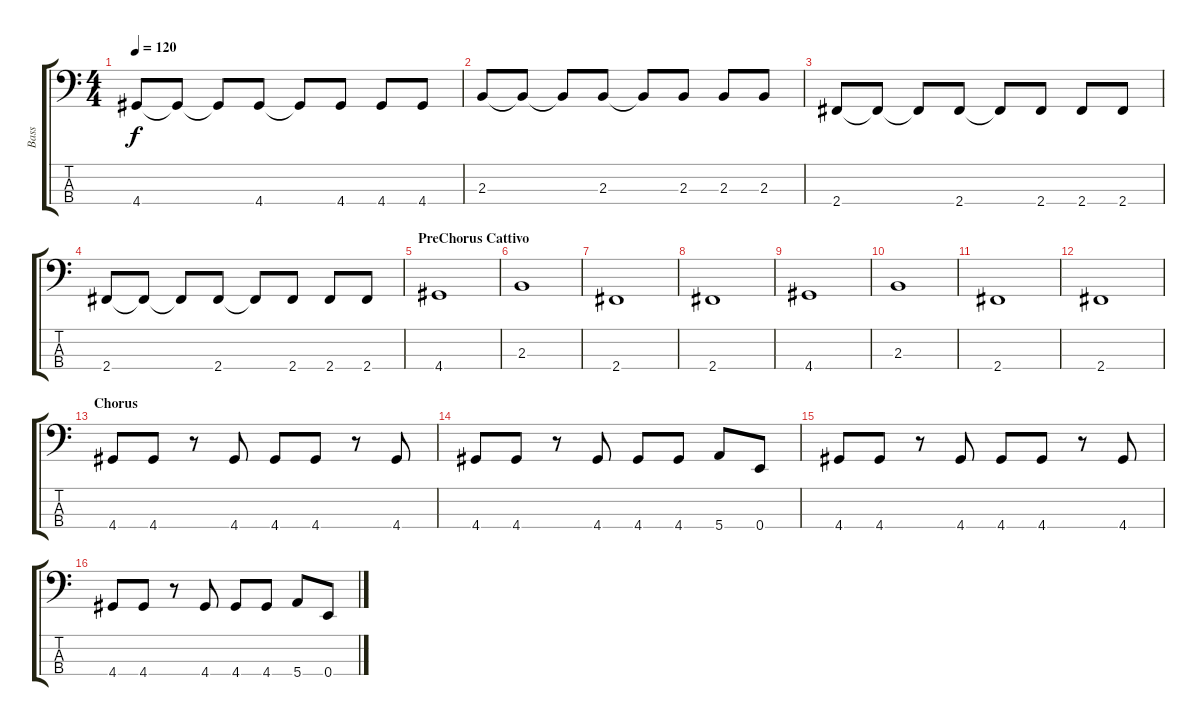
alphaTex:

\track ("Bass" "Bass") {instrument electricbassfinger}
\staff {score tabs}
\tuning (G2 D2 A1 E1) {hide}
\ts (4 4)
\tempo 120
\clef f4
\ks c
4.4.8{dy f} 4.4{t}.8 4.4{t}.8 4.4.8 4.4{t}.8 4.4.8 4.4.8 4.4.8 |
2.3.8 2.3{t}.8 2.3{t}.8 2.3.8 2.3{t}.8 2.3.8 2.3.8 2.3.8 |
2.4.8 2.4{t}.8 2.4{t}.8 2.4.8 2.4{t}.8 2.4.8 2.4.8 2.4.8 |
2.4.8 2.4{t}.8 2.4{t}.8 2.4.8 2.4{t}.8 2.4.8 2.4.8 2.4.8 |
\section ("" "PreChorus Cattivo")
4.4.1 |
2.3.1 |
2.4.1 |
2.4.1 |
4.4.1 |
2.3.1 |
2.4.1 |
2.4.1 |
\section ("" "Chorus")
4.4.8 4.4.8 r.8 4.4.8 4.4.8 4.4.8 r.8 4.4.8 |
4.4.8 4.4.8 r.8 4.4.8 4.4.8 4.4.8 5.4.8 0.4.8 |
4.4.8 4.4.8 r.8 4.4.8 4.4.8 4.4.8 r.8 4.4.8 |
4.4.8 4.4.8 r.8 4.4.8 4.4.8 4.4.8 5.4.8 0.4.8
